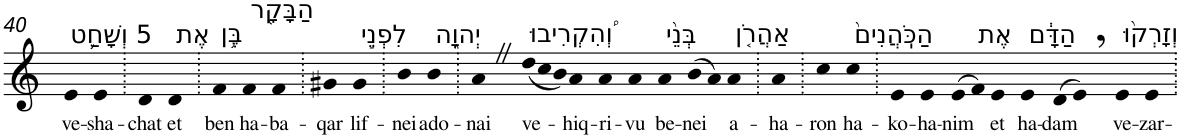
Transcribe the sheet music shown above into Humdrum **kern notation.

**kern	**text
*part1	*part1
*staff1	*staff1
*I"Piano	*
*I'Pno	*
!!LO:PB:g=z
*clefG2	*
*k[]	*
=40	=40
!LO:TX:a:t=5 וְשָׁחַ֛ט	!
!	!LO:LY:b
4e	ve-
!	!LO:LY:b
4e	-sha-
=41.	=41.
!	!LO:LY:b
4d	-chat
!LO:TX:a:t=אֶת	!
!	!LO:LY:b
4d	et
=42.	=42.
!LO:TX:a:t=בֶּ֥ן	!
!	!LO:LY:b
4f	ben
!LO:TX:a:t=הַבָּקָ֖ר	!
!	!LO:LY:b
4f	ha-
!	!LO:LY:b
4f	-ba-
=43.	=43.
!	!LO:LY:b
4g#X	-qar
!LO:TX:a:t=לִפְנֵ֣י	!
!	!LO:LY:b
4g#	lif-
=44.	=44.
!	!LO:LY:b
4b	-nei
!LO:TX:a:t=יְהוָ֑ה	!
!	!LO:LY:b
4b	ado-
=45.	=45.
!	!LO:LY:b
4aZ	-nai
*Xtuplet	*
!LO:TX:a:t=וְ֠הִקְרִיבוּ	!
!	!LO:LY:b
(<12dd	ve-
12cc	.
12b)	.
!	!LO:LY:b
4a	-hiq-
!	!LO:LY:b
4a	-ri-
!	!LO:LY:b
4a	-vu
!LO:TX:a:t=בְּנֵ֨י	!
!	!LO:LY:b
4a	be-
!	!LO:LY:b
(>8b	-nei
8a)	.
!LO:TX:a:t=אַהֲרֹ֤ן	!
!	!LO:LY:b
4a	a-
=46.	=46.
!	!LO:LY:b
4a	-ha-
=47.	=47.
!	!LO:LY:b
4cc	-ron
!LO:TX:a:t=הַכֹּֽהֲנִים֙	!
!	!LO:LY:b
4cc	ha-
=48.	=48.
!	!LO:LY:b
4e	-ko-
!	!LO:LY:b
4e	-ha-
!	!LO:LY:b
(>8e	-nim
8f)	.
!LO:TX:a:t=אֶת	!
!	!LO:LY:b
4e	et
!LO:TX:a:t=הַדָּ֔ם	!
!	!LO:LY:b
4e	ha-
!	!LO:LY:b
(>8d	-dam
8e,)	.
!LO:TX:a:t=וְזָרְק֨וּ	!
!	!LO:LY:b
4e	ve-
!	!LO:LY:b
4e	-zar-
=.	=.
*-	*-
